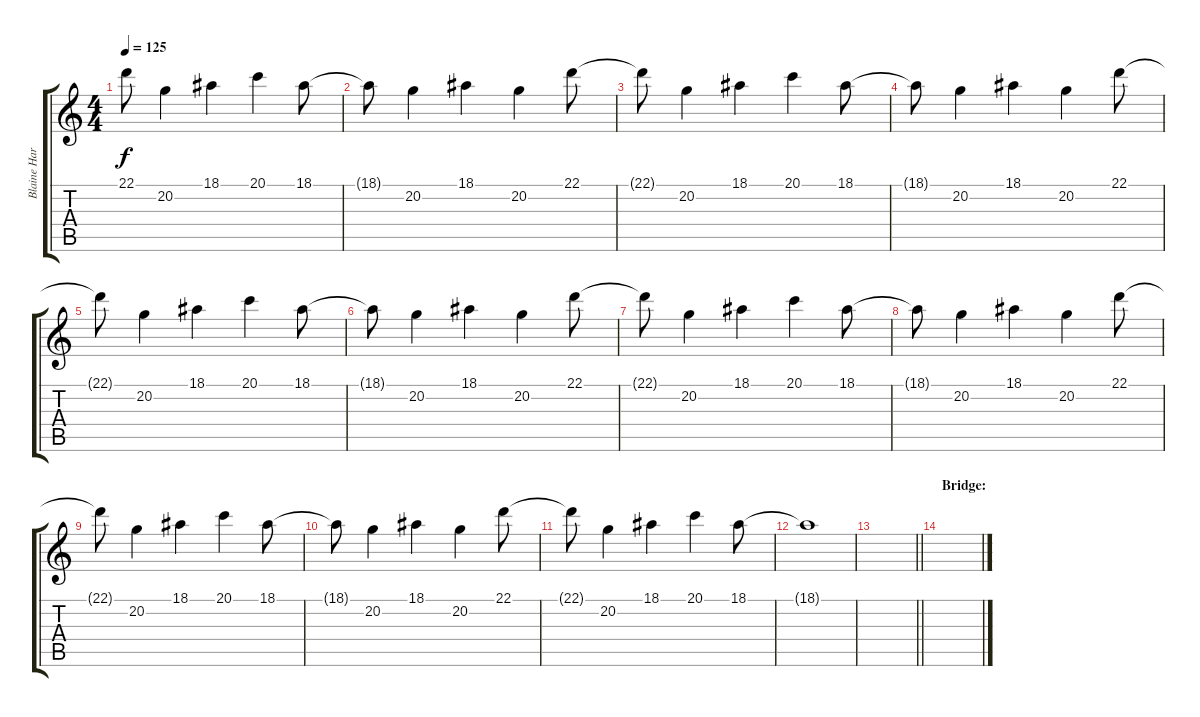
\track ("Blaine Harrison (Keyboard 3)" "Blaine Har") {instrument musicbox}
\staff {score tabs}
\tuning (E4 B3 G3 D3 A2 E2) {hide}
\ts (4 4)
\tempo 125
\clef g2
\ks c
22.1{t}.8{dy f} 20.2.4 18.1.4 20.1.4 18.1.8 |
18.1{t}.8 20.2.4{volume 10} 18.1.4 20.2.4 22.1.8 |
22.1{t}.8 20.2.4 18.1.4 20.1.4 18.1.8 |
18.1{t}.8 20.2.4 18.1.4 20.2.4 22.1.8 |
22.1{t}.8 20.2.4 18.1.4 20.1.4 18.1.8 |
18.1{t}.8 20.2.4{volume 10} 18.1.4 20.2.4 22.1.8 |
22.1{t}.8 20.2.4 18.1.4 20.1.4 18.1.8 |
18.1{t}.8 20.2.4 18.1.4 20.2.4 22.1.8 |
22.1{t}.8 20.2.4 18.1.4 20.1.4 18.1.8 |
18.1{t}.8 20.2.4 18.1.4 20.2.4 22.1.8 |
22.1{t}.8 20.2.4 18.1.4 20.1.4 18.1.8 |
18.1{t}.1 |
\barLineRight lightlight
|
\section ("" "Bridge:")
